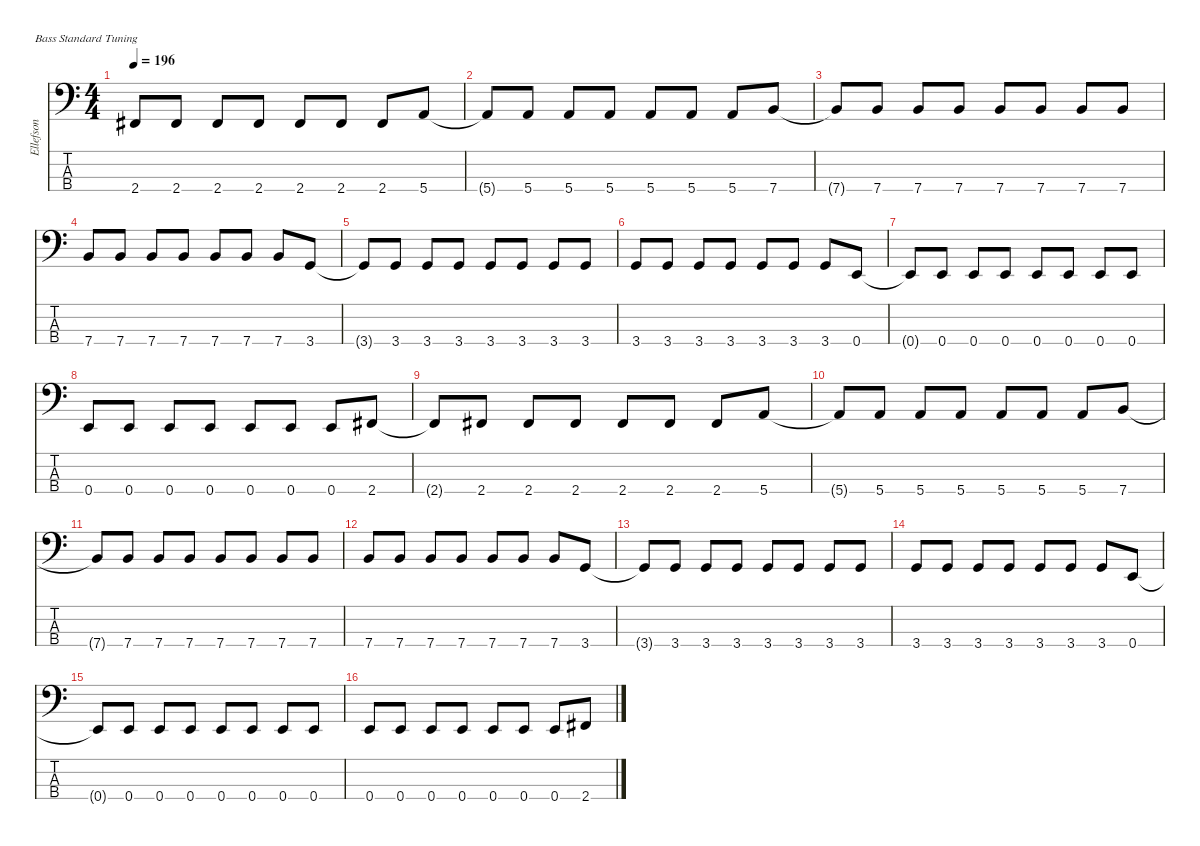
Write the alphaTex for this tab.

\defaultSystemsLayout 4
\hideDynamics
\bracketExtendMode nobrackets
\firstSystemTrackNameMode fullname
\otherSystemsTrackNameOrientation horizontal
\track ("Ellefson" "el.bs.") {instrument electricbasspick}
\staff {score tabs}
\tuning (G2 D2 A1 E1)
\ts (4 4)
\tempo 196
\clef f4
\ks c
2.4{t acc #}.8{dy f beam Up} 2.4{acc #}.8{beam Up} 2.4{acc #}.8{beam Up} 2.4{acc #}.8{beam Up} 2.4{acc #}.8{beam Up} 2.4{acc #}.8{beam Up} 2.4{acc #}.8{beam Up} 5.4.8{beam Up} |
5.4{t}.8{beam Up} 5.4.8{beam Up} 5.4.8{beam Up} 5.4.8{beam Up} 5.4.8{beam Up} 5.4.8{beam Up} 5.4.8{beam Up} 7.4.8{beam Up} |
7.4{t}.8{beam Up} 7.4.8{beam Up} 7.4.8{beam Up} 7.4.8{beam Up} 7.4.8{beam Up} 7.4.8{beam Up} 7.4.8{beam Up} 7.4.8{beam Up} |
7.4.8{beam Up} 7.4.8{beam Up} 7.4.8{beam Up} 7.4.8{beam Up} 7.4.8{beam Up} 7.4.8{beam Up} 7.4.8{beam Up} 3.4.8{beam Up} |
3.4{t}.8{beam Up} 3.4.8{beam Up} 3.4.8{beam Up} 3.4.8{beam Up} 3.4.8{beam Up} 3.4.8{beam Up} 3.4.8{beam Up} 3.4.8{beam Up} |
3.4.8{beam Up} 3.4.8{beam Up} 3.4.8{beam Up} 3.4.8{beam Up} 3.4.8{beam Up} 3.4.8{beam Up} 3.4.8{beam Up} 0.4.8{beam Up} |
0.4{t}.8{beam Up} 0.4.8{beam Up} 0.4.8{beam Up} 0.4.8{beam Up} 0.4.8{beam Up} 0.4.8{beam Up} 0.4.8{beam Up} 0.4.8{beam Up} |
0.4.8{beam Up} 0.4.8{beam Up} 0.4.8{beam Up} 0.4.8{beam Up} 0.4.8{beam Up} 0.4.8{beam Up} 0.4.8{beam Up} 2.4{acc #}.8{beam Up} |
2.4{t acc #}.8{beam Up} 2.4{acc #}.8{beam Up} 2.4{acc #}.8{beam Up} 2.4{acc #}.8{beam Up} 2.4{acc #}.8{beam Up} 2.4{acc #}.8{beam Up} 2.4{acc #}.8{beam Up} 5.4.8{beam Up} |
5.4{t}.8{beam Up} 5.4.8{beam Up} 5.4.8{beam Up} 5.4.8{beam Up} 5.4.8{beam Up} 5.4.8{beam Up} 5.4.8{beam Up} 7.4.8{beam Up} |
7.4{t}.8{beam Up} 7.4.8{beam Up} 7.4.8{beam Up} 7.4.8{beam Up} 7.4.8{beam Up} 7.4.8{beam Up} 7.4.8{beam Up} 7.4.8{beam Up} |
7.4.8{beam Up} 7.4.8{beam Up} 7.4.8{beam Up} 7.4.8{beam Up} 7.4.8{beam Up} 7.4.8{beam Up} 7.4.8{beam Up} 3.4.8{beam Up} |
3.4{t}.8{beam Up} 3.4.8{beam Up} 3.4.8{beam Up} 3.4.8{beam Up} 3.4.8{beam Up} 3.4.8{beam Up} 3.4.8{beam Up} 3.4.8{beam Up} |
3.4.8{beam Up} 3.4.8{beam Up} 3.4.8{beam Up} 3.4.8{beam Up} 3.4.8{beam Up} 3.4.8{beam Up} 3.4.8{beam Up} 0.4.8{beam Up} |
0.4{t}.8{beam Up} 0.4.8{beam Up} 0.4.8{beam Up} 0.4.8{beam Up} 0.4.8{beam Up} 0.4.8{beam Up} 0.4.8{beam Up} 0.4.8{beam Up} |
0.4.8{beam Up} 0.4.8{beam Up} 0.4.8{beam Up} 0.4.8{beam Up} 0.4.8{beam Up} 0.4.8{beam Up} 0.4.8{beam Up} 2.4{acc #}.8{beam Up}
